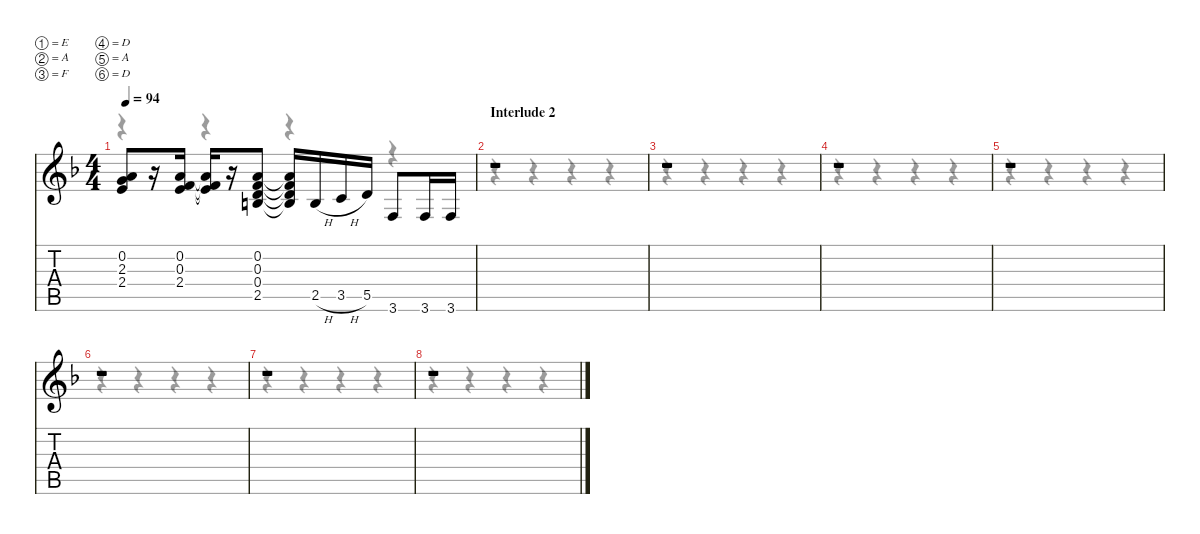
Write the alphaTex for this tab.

\defaultSystemsLayout 4
\hideDynamics
\bracketExtendMode nobrackets
\singleTrackTrackNamePolicy hidden
\multiTrackTrackNamePolicy hidden
\otherSystemsTrackNameOrientation horizontal
\track ("P. Lindgren" "dist.guit.") {instrument distortionguitar}
\staff {score tabs}
\tuning (E4 A3 F3 D3 A2 D2)
\voice
\ts (4 4)
\tempo 94
\clef g2
\ks dminor
(0.2{acc forcenatural} 2.3{acc forcenatural} 2.4{acc forcenatural}).8{dy f beam Up} r.16{beam Up} (0.2{acc forcenatural} 0.3{acc forcenatural} 2.4{acc forcenatural}).16{beam Up} (0.2{t acc forcenatural} 0.3{t acc forcenatural} 2.4{t acc forcenatural}).16{beam Up} r.16{beam Up} (0.2{acc forcenatural} 0.3{acc forcenatural} 0.4{acc forcenatural} 2.5{acc forcenatural}).8{dy mf beam Up} (0.2{t acc forcenatural} 0.3{t acc forcenatural} 0.4{t acc forcenatural} 2.5{t acc forcenatural}).16{dy f beam Up} 2.5{h acc forcenatural}.16{beam Up} 3.5{h acc forcenatural}.16{dy ff beam Up} 5.5{acc forcenatural}.16{beam Up} 3.6{acc forcenatural}.8{dy f beam Up} 3.6{acc forcenatural}.16{beam Up} 3.6{acc forcenatural}.16{beam Up} |
\section ("" "Interlude 2")
r.1{beam Up} |
r.1{beam Up} |
r.1{beam Up} |
r.1{beam Up} |
r.1{beam Up} |
r.1{beam Up} |
r.1{beam Up}
\voice
\clef g2
\ottava regular
\simile none
\ks dminor
r.4{dy mf beam Down} r.4{beam Down} r.4{beam Down} r.4{beam Down} |
r.4{beam Down} r.4{beam Down} r.4{beam Down} r.4{beam Down} |
r.4{beam Down} r.4{beam Down} r.4{beam Down} r.4{beam Down} |
r.4{beam Down} r.4{beam Down} r.4{beam Down} r.4{beam Down} |
r.4{beam Down} r.4{beam Down} r.4{beam Down} r.4{beam Down} |
r.4{beam Down} r.4{beam Down} r.4{beam Down} r.4{beam Down} |
r.4{beam Down} r.4{beam Down} r.4{beam Down} r.4{beam Down} |
r.4{beam Down} r.4{beam Down} r.4{beam Down} r.4{beam Down}
